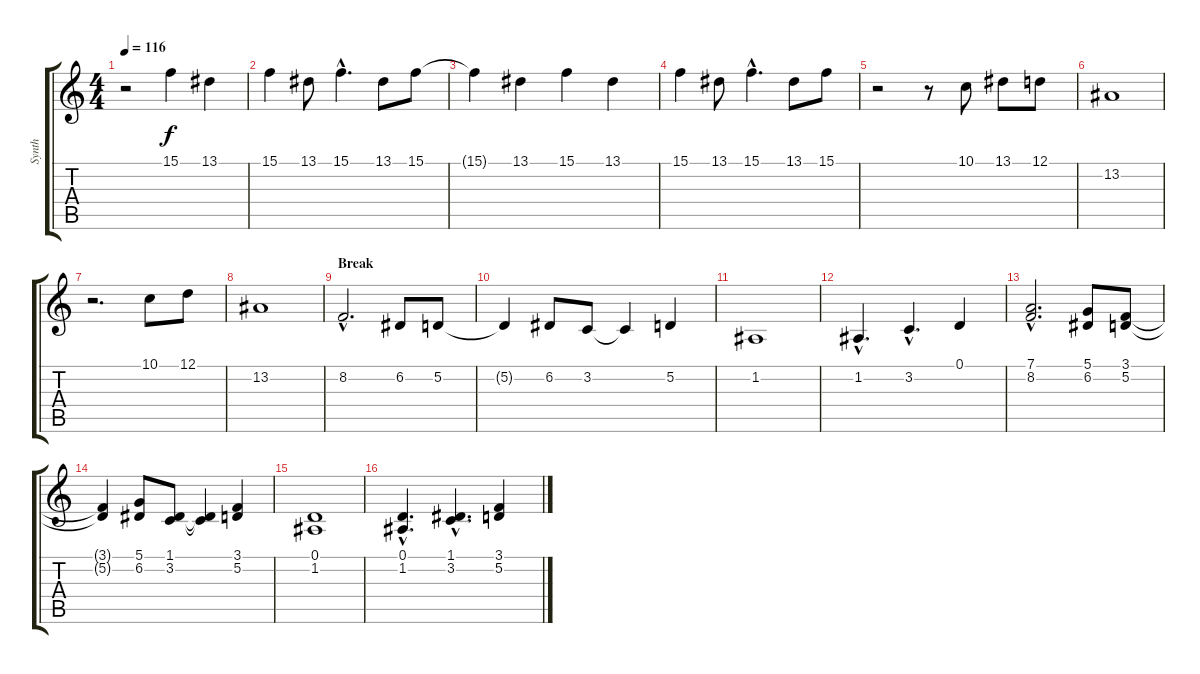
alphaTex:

\track ("Synth" "Synth") {instrument acousticgrandpiano}
\staff {score tabs}
\tuning (D4 A3 F3 C3 G2 D2) {hide}
\ts (4 4)
\tempo 116
\clef g2
\ks c
r.2{dy f} 15.1.4 13.1.4 |
15.1.4 13.1.8 15.1{hac}.4{d} 13.1.8 15.1.8 |
15.1{t}.4 13.1.4 15.1.4 13.1.4 |
15.1.4 13.1.8 15.1{hac}.4{d} 13.1.8 15.1.8 |
r.2 r.8 10.1.8 13.1.8 12.1.8 |
13.2.1 |
r.2{d} 10.1.8 12.1.8 |
13.2.1 |
\section ("" "Break")
8.2{hac}.2{d instrument cello} 6.2.8 5.2.8 |
5.2{t}.4 6.2.8 3.2.8 3.2{t}.4 5.2.4 |
1.2.1 |
1.2{hac}.4{d} 3.2{hac}.4{d} 0.1.4 |
(7.1{hac} 8.2{hac}).2{d} (5.1 6.2).8 (3.1 5.2).8 |
(3.1{t} 5.2{t}).4 (5.1 6.2).8 (1.1 3.2).8 (1.1{t} 3.2{t}).4 (3.1 5.2).4 |
(0.1 1.2).1 |
(0.1{hac} 1.2{hac}).4{d} (1.1{hac} 3.2{hac}).4{d} (3.1 5.2).4
